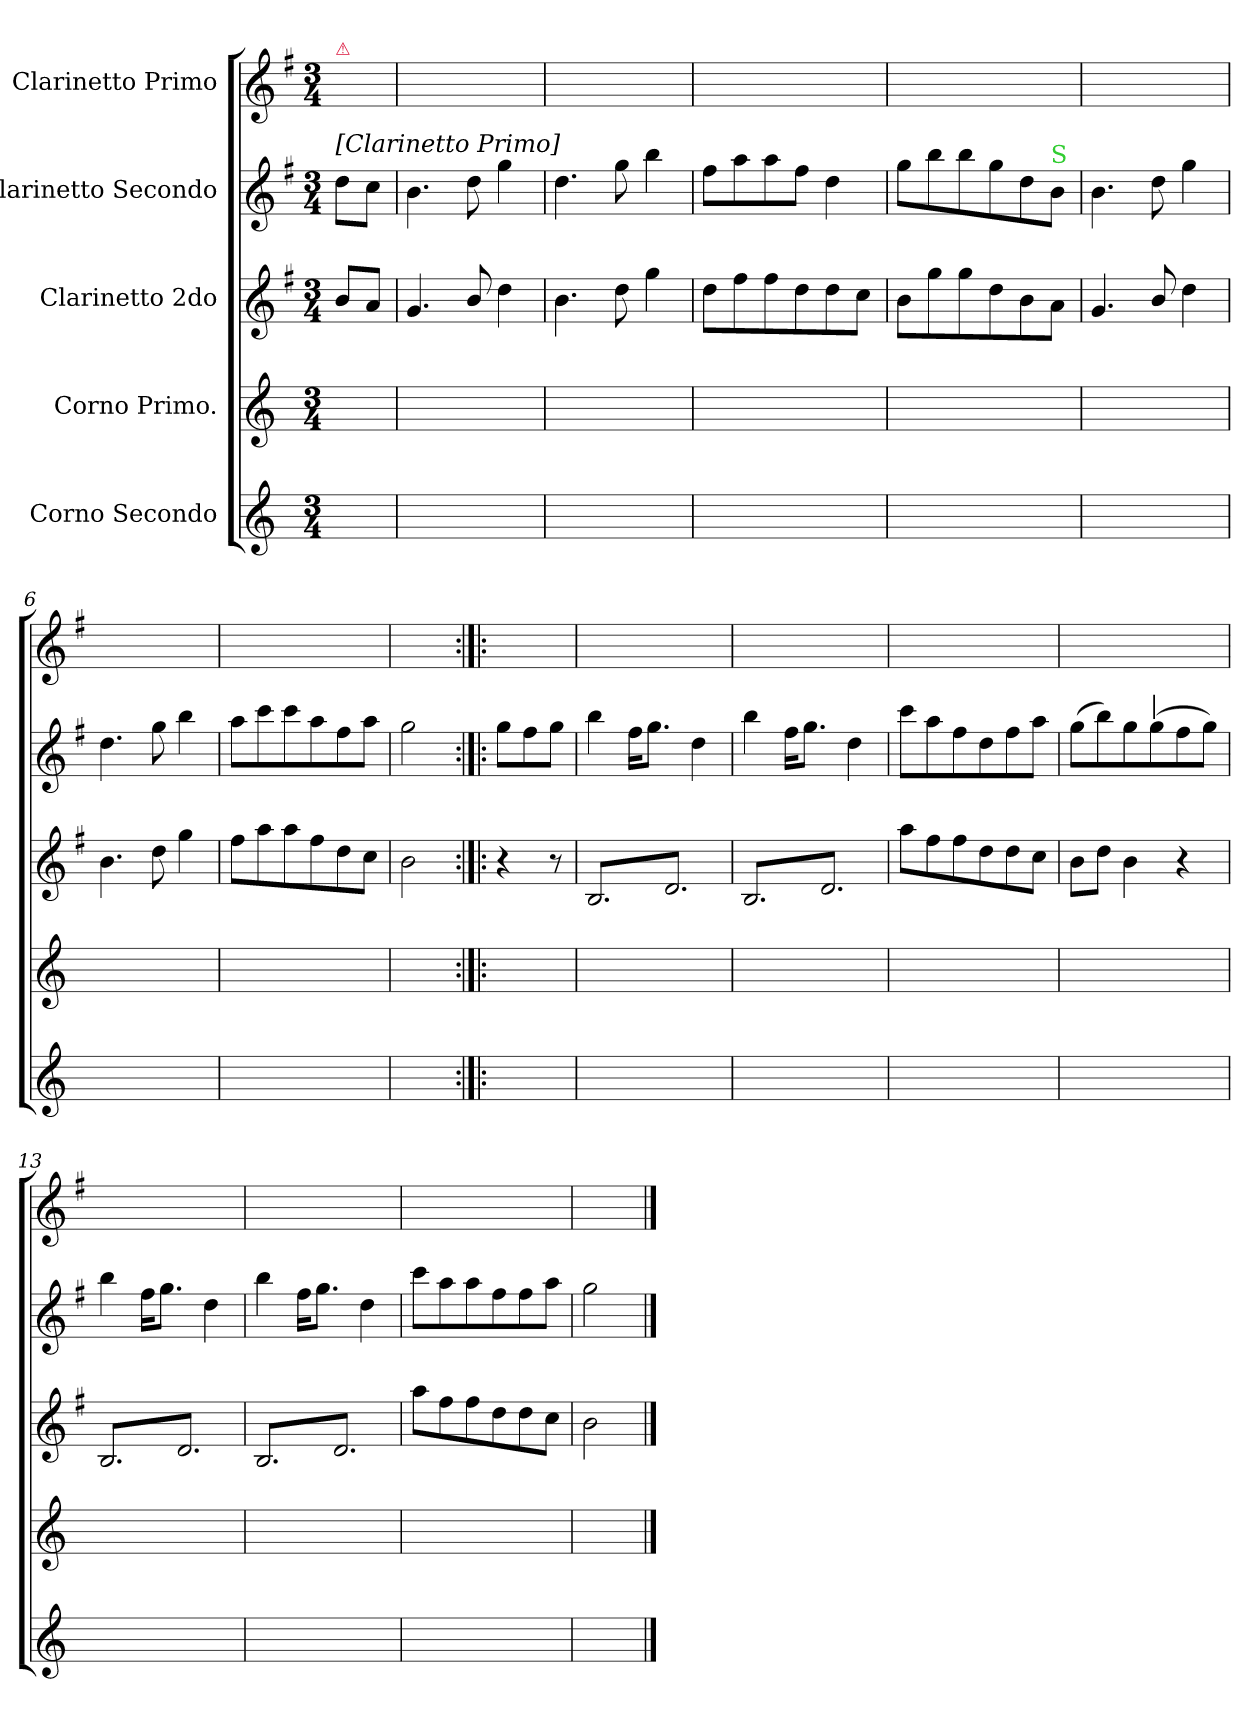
**kern	**kern	**kern	**kern	**kern
*part5	*part4	*part3	*part2	*part1
*staff5	*staff4	*staff3	*staff2	*staff1
*I"Corno Secondo	*I"Corno Primo.	*I"Clarinetto 2do	*I"Clarinetto Secondo	*I"Clarinetto Primo
*clefG2	*clefG2	*clefG2	*clefG2	*clefG2
*ITrd5c9	*ITrd5c9	*ITrd1c2	*ITrd1c2	*ITrd1c2
*k[b-e-a-]	*k[b-e-a-]	*k[b-]	*k[b-]	*k[b-]
*M3/4	*M3/4	*M3/4	*M3/4	*M3/4
=	=	=	=	=
!	!	!	!	!LO:TX:a:color=crimson:t=⚠
!	!	!	!LO:TX:a:t=[Clarinetto Primo]	!
4ryy	4ryy	8a/L	8cc\L	4ryy
.	.	8g/J	8b-\J	.
=1	=1	=1	=1	=1
2.ryy	2.ryy	4.f/	4.a\	2.ryy
.	.	8a/	8cc\	.
.	.	4cc\	4ff\	.
=2	=2	=2	=2	=2
2.ryy	2.ryy	4.a\	4.cc\	2.ryy
.	.	8cc\	8ff\	.
.	.	4ff\	4aa\	.
=3	=3	=3	=3	=3
2.ryy	2.ryy	8cc\L	8ee\L	2.ryy
.	.	8ee\	8gg\	.
.	.	8ee\	8gg\	.
.	.	8cc\	8ee\J	.
.	.	8cc\	4cc\	.
.	.	8b-\J	.	.
=4	=4	=4	=4	=4
2.ryy	2.ryy	8a\L	8ff\L	2.ryy
.	.	8ff\	8aa\	.
.	.	8ff\	8aa\	.
.	.	8cc\	8ff\	.
.	.	8a\	8cc\	.
!	!	!	!LO:TX:a:color=limegreen:t=S	!
.	.	8g\J	8a\J	.
=5	=5	=5	=5	=5
2.ryy	2.ryy	4.f/	4.a\	2.ryy
.	.	8a/	8cc\	.
.	.	4cc\	4ff\	.
=6	=6	=6	=6	=6
2.ryy	2.ryy	4.a\	4.cc\	2.ryy
.	.	8cc\	8ff\	.
.	.	4ff\	4aa\	.
=7	=7	=7	=7	=7
2.ryy	2.ryy	8ee\L	8gg\L	2.ryy
.	.	8gg\	8bb-\	.
.	.	8gg\	8bb-\	.
.	.	8ee\	8gg\	.
.	.	8cc\	8ee\	.
.	.	8b-\J	8gg\J	.
=8	=8	=8	=8	=8
2ryy	2ryy	2a\	2ff\	2ryy
=:|!|:	=:|!|:	=:|!|:	=:|!|:	=:|!|:
4.ryy	4.ryy	4r	8ff\L	4.ryy
.	.	.	8ee\	.
.	.	8r	8ff\J	.
=9	=9	=9	=9	=9
*	*	*tremolo	*	*
2.ryy	2.ryy	8A/L	4aa\	2.ryy
.	.	8c/	.	.
.	.	8A/	16ee\KL	.
.	.	.	8.ff\J	.
.	.	8c/	.	.
.	.	8A/	4cc\	.
.	.	8c/J	.	.
=10	=10	=10	=10	=10
2.ryy	2.ryy	8A/L	4aa\	2.ryy
.	.	8c/	.	.
.	.	8A/	16ee\KL	.
.	.	.	8.ff\J	.
.	.	8c/	.	.
.	.	8A/	4cc\	.
.	.	8c/J	.	.
*	*	*Xtremolo	*	*
=11	=11	=11	=11	=11
2.ryy	2.ryy	8gg\L	8bb-\L	2.ryy
.	.	8ee\	8gg\	.
.	.	8ee\	8ee\	.
.	.	8cc\	8cc\	.
.	.	8cc\	8ee\	.
.	.	8b-\J	8gg\J	.
=12	=12	=12	=12	=12
2.ryy	2.ryy	8a\L	(8ff\L	2.ryy
.	.	8cc\J	8aa\)	.
.	.	4a\	8ff\	.
!	!	!	!LO:TX:a:t=|	!
.	.	.	(8ff\	.
.	.	4r	8ee\	.
.	.	.	8ff\J)	.
=13	=13	=13	=13	=13
*	*	*tremolo	*	*
2.ryy	2.ryy	8A/L	4aa\	2.ryy
.	.	8c/	.	.
.	.	8A/	16ee\KL	.
.	.	.	8.ff\J	.
.	.	8c/	.	.
.	.	8A/	4cc\	.
.	.	8c/J	.	.
=14	=14	=14	=14	=14
2.ryy	2.ryy	8A/L	4aa\	2.ryy
.	.	8c/	.	.
.	.	8A/	16ee\KL	.
.	.	.	8.ff\J	.
.	.	8c/	.	.
.	.	8A/	4cc\	.
.	.	8c/J	.	.
*	*	*Xtremolo	*	*
=15	=15	=15	=15	=15
2.ryy	2.ryy	8gg\L	8bb-\L	2.ryy
.	.	8ee\	8gg\	.
.	.	8ee\	8gg\	.
.	.	8cc\	8ee\	.
.	.	8cc\	8ee\	.
.	.	8b-\J	8gg\J	.
=16	=16	=16	=16	=16
2ryy	2ryy	2a\	2ff\	2ryy
==	==	==	==	==
*-	*-	*-	*-	*-
